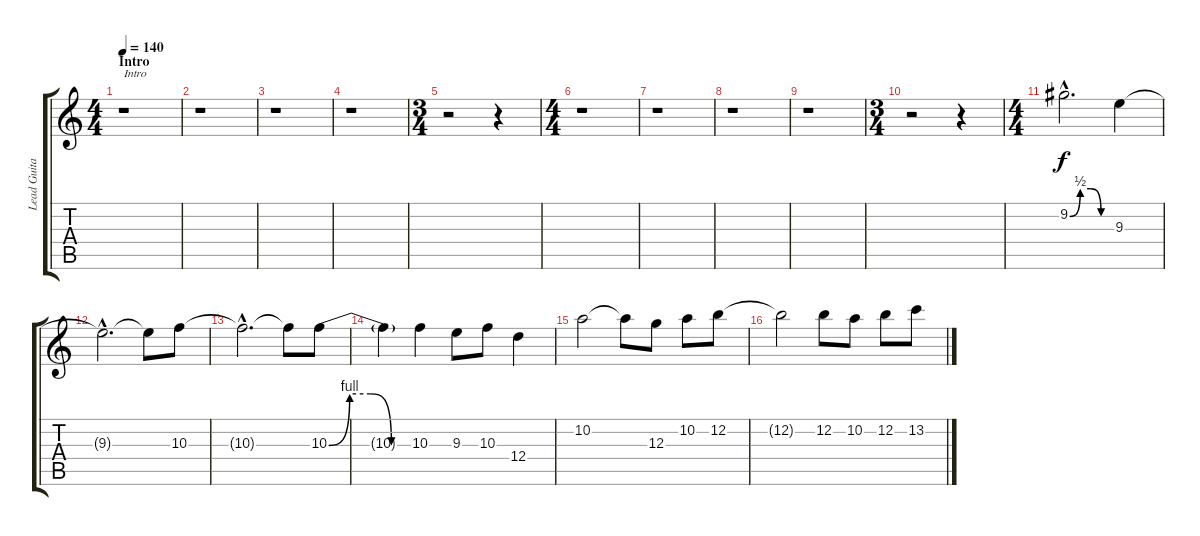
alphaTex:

\track ("Lead Guitar 1" "Lead Guita") {instrument distortionguitar}
\staff {score tabs}
\tuning (E4 B3 G3 D3 A2 E2) {hide}
\ts (4 4)
\section ("" "Intro")
\tempo 140
\clef g2
\ks c
r.1{txt "Intro" dy f instrument distortionguitar} |
r.1 |
r.1 |
r.1 |
\ts (3 4)
r.2 r.4 |
\ts (4 4)
r.1 |
r.1 |
r.1 |
r.1 |
\ts (3 4)
r.2 r.4 |
\ts (4 4)
9.2{be (custom 0 0 15 2 30 2 45 0 60 0) hac}.2{d} 9.3.4 |
9.3{hac t}.2{d} 9.3{t}.8 10.3.8 |
10.3{hac t}.2{d} 10.3{t}.8 10.3{be (custom 0 0 15 4 30 4 45 0 60 0)}.8 |
10.3{t}.4 10.3.4 9.3.8 10.3.8 12.4.4 |
10.2.2 10.2{t}.8 12.3.8 10.2.8 12.2.8 |
12.2{t}.2 12.2.8 10.2.8 12.2.8 13.2.8
